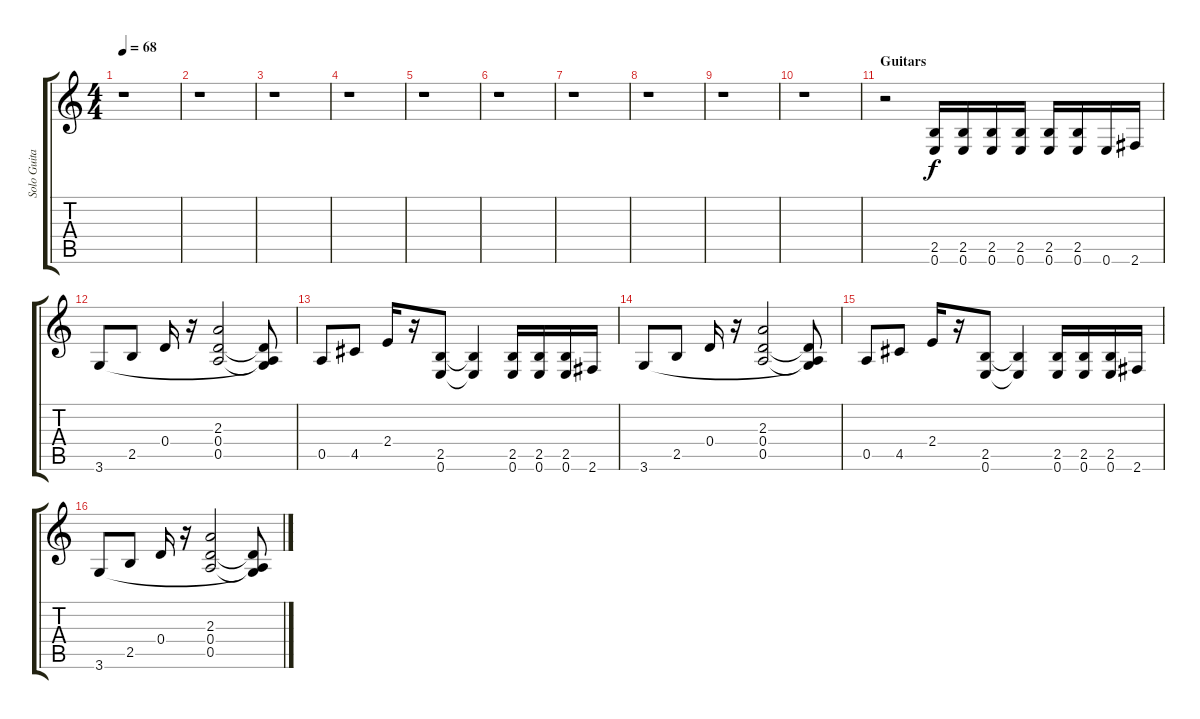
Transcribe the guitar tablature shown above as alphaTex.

\track ("Solo Guitar" "Solo Guita") {instrument overdrivenguitar}
\staff {score tabs}
\tuning (E4 B3 G3 D3 A2 E2) {hide}
\ts (4 4)
\tempo 68
\clef g2
\ks c
r.1{dy f} |
r.1 |
r.1 |
r.1 |
r.1 |
r.1 |
r.1 |
r.1 |
r.1 |
r.1 |
\section ("" "Guitars")
r.2 (2.5 0.6).16 (2.5 0.6).16 (2.5 0.6).16 (2.5 0.6).16 (2.5 0.6).16 (2.5 0.6).16 0.6.16 2.6.16 |
3.6.8 2.5.8 0.4.16 r.16 (2.3 0.4 0.5).2 (0.4{t} 0.5{t} 3.6{t}).8 |
0.5.8 4.5.8 2.4.16 r.16 (2.5 0.6).8 (2.5{t} 0.6{t}).4 (2.5 0.6).16 (2.5 0.6).16 (2.5 0.6).16 2.6.16 |
3.6.8 2.5.8 0.4.16 r.16 (2.3 0.4 0.5).2 (0.4{t} 0.5{t} 3.6{t}).8 |
0.5.8 4.5.8 2.4.16 r.16 (2.5 0.6).8 (2.5{t} 0.6{t}).4 (2.5 0.6).16 (2.5 0.6).16 (2.5 0.6).16 2.6.16 |
3.6.8 2.5.8 0.4.16 r.16 (2.3 0.4 0.5).2 (0.4{t} 0.5{t} 3.6{t}).8
